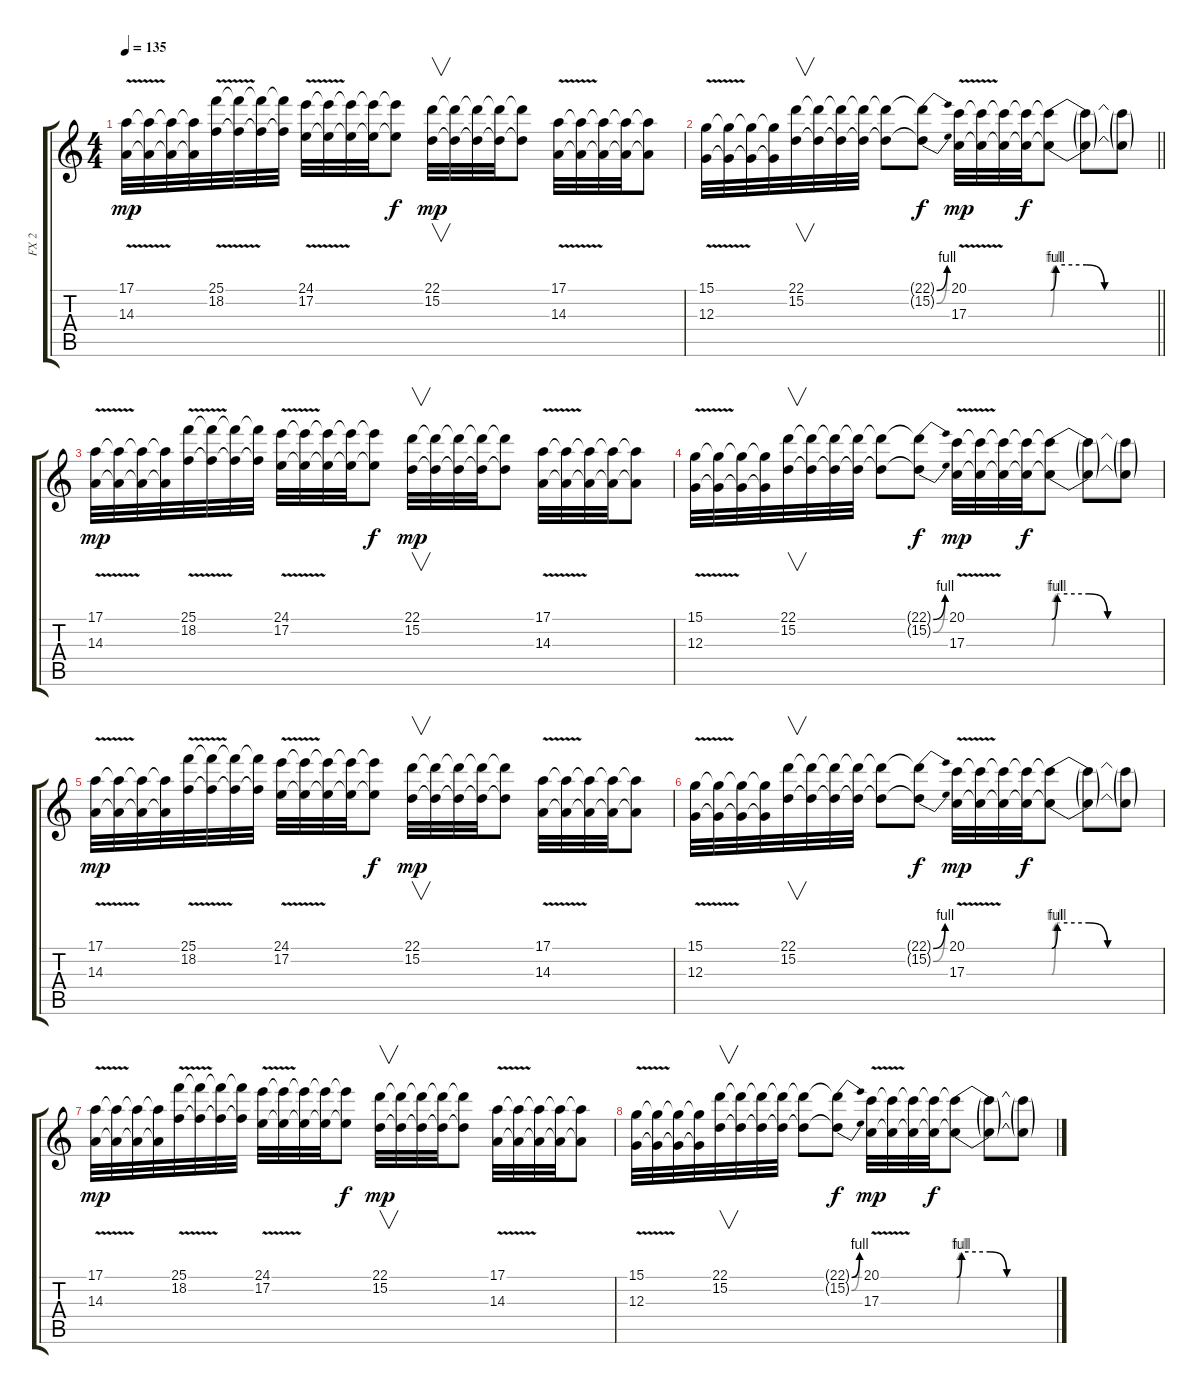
\track ("FX 2" "FX 2") {instrument lead8bassandlead}
\staff {score tabs}
\tuning (E4 B3 G3 D3 A2 E2) {hide}
\ts (4 4)
\tempo 135
\clef g2
\ks c
(17.1 14.3{v}).32{dy mp volume 10} (17.1{t} 14.3{t}).32{volume 9} (17.1{t} 14.3{t}).32{volume 8} (17.1{t} 14.3{t}).32{volume 7} (25.1 18.2{v}).32{volume 10} (25.1{t} 18.2{t}).32{volume 9} (25.1{t} 18.2{t}).32{volume 8} (25.1{t} 18.2{t}).32{volume 7} (24.1 17.2{v}).32{volume 10} (24.1{t} 17.2{t}).32{volume 9} (24.1{t} 17.2{t}).32{volume 8} (24.1{t} 17.2{t}).32{volume 7} (24.1{t} 17.2{t}).8{dy f} (22.1 15.2).32{v dy mp volume 10} (22.1{t} 15.2{t}).32{volume 9} (22.1{t} 15.2{t}).32{volume 8} (22.1{t} 15.2{t}).32{volume 7} (22.1{t} 15.2{t}).8 (17.1 14.3{v}).32{volume 10} (17.1{t} 14.3{t}).32{volume 9} (17.1{t} 14.3{t}).32{volume 8} (17.1{t} 14.3{t}).32{volume 7} (17.1{t} 14.3{t}).8 |
\barLineRight lightlight
(15.1 12.3{v}).32{volume 10} (15.1{t} 12.3{t}).32{volume 9} (15.1{t} 12.3{t}).32{volume 8} (15.1{t} 12.3{t}).32{volume 7} (22.1 15.2).32{v volume 10} (22.1{t} 15.2{t}).32{volume 9} (22.1{t} 15.2{t}).32{volume 8} (22.1{t} 15.2{t}).32{volume 7} (22.1{t} 15.2{t}).8{volume 5} (22.1{be (bend 0 0 60 4) t} 15.2{be (bend 0 0 60 4) t}).8{dy f} (20.1 17.3{v}).32{dy mp volume 10} (20.1{t} 17.3{t}).32{volume 9} (20.1{t} 17.3{t}).32{volume 8} (20.1{t} 17.3{t}).32{dy f volume 7} (20.1{be (custom 0 0 3 4 20 4 30 0 60 0) t} 17.3{be (custom 0 0 2 4 20 4 30 0 60 0) t}).8{volume 5} (20.1{t} 17.3{t}).8{volume 5} (20.1{t} 17.3{t}).8 |
\section ("" "")
(17.1 14.3{v}).32{dy mp volume 10} (17.1{t} 14.3{t}).32{volume 9} (17.1{t} 14.3{t}).32{volume 8} (17.1{t} 14.3{t}).32{volume 7} (25.1 18.2{v}).32{volume 10} (25.1{t} 18.2{t}).32{volume 9} (25.1{t} 18.2{t}).32{volume 8} (25.1{t} 18.2{t}).32{volume 7} (24.1 17.2{v}).32{volume 10} (24.1{t} 17.2{t}).32{volume 9} (24.1{t} 17.2{t}).32{volume 8} (24.1{t} 17.2{t}).32{volume 7} (24.1{t} 17.2{t}).8{dy f} (22.1 15.2).32{v dy mp volume 10} (22.1{t} 15.2{t}).32{volume 9} (22.1{t} 15.2{t}).32{volume 8} (22.1{t} 15.2{t}).32{volume 7} (22.1{t} 15.2{t}).8 (17.1 14.3{v}).32{volume 10} (17.1{t} 14.3{t}).32{volume 9} (17.1{t} 14.3{t}).32{volume 8} (17.1{t} 14.3{t}).32{volume 7} (17.1{t} 14.3{t}).8 |
(15.1 12.3{v}).32{volume 10} (15.1{t} 12.3{t}).32{volume 9} (15.1{t} 12.3{t}).32{volume 8} (15.1{t} 12.3{t}).32{volume 7} (22.1 15.2).32{v volume 10} (22.1{t} 15.2{t}).32{volume 9} (22.1{t} 15.2{t}).32{volume 8} (22.1{t} 15.2{t}).32{volume 7} (22.1{t} 15.2{t}).8{volume 5} (22.1{be (bend 0 0 60 4) t} 15.2{be (bend 0 0 60 4) t}).8{dy f} (20.1 17.3{v}).32{dy mp volume 10} (20.1{t} 17.3{t}).32{volume 9} (20.1{t} 17.3{t}).32{volume 8} (20.1{t} 17.3{t}).32{dy f volume 7} (20.1{be (custom 0 0 3 4 20 4 30 0 60 0) t} 17.3{be (custom 0 0 2 4 20 4 30 0 60 0) t}).8{volume 5} (20.1{t} 17.3{t}).8{volume 5} (20.1{t} 17.3{t}).8 |
(17.1 14.3{v}).32{dy mp volume 10} (17.1{t} 14.3{t}).32{volume 9} (17.1{t} 14.3{t}).32{volume 8} (17.1{t} 14.3{t}).32{volume 7} (25.1 18.2{v}).32{volume 10} (25.1{t} 18.2{t}).32{volume 9} (25.1{t} 18.2{t}).32{volume 8} (25.1{t} 18.2{t}).32{volume 7} (24.1 17.2{v}).32{volume 10} (24.1{t} 17.2{t}).32{volume 9} (24.1{t} 17.2{t}).32{volume 8} (24.1{t} 17.2{t}).32{volume 7} (24.1{t} 17.2{t}).8{dy f} (22.1 15.2).32{v dy mp volume 10} (22.1{t} 15.2{t}).32{volume 9} (22.1{t} 15.2{t}).32{volume 8} (22.1{t} 15.2{t}).32{volume 7} (22.1{t} 15.2{t}).8 (17.1 14.3{v}).32{volume 10} (17.1{t} 14.3{t}).32{volume 9} (17.1{t} 14.3{t}).32{volume 8} (17.1{t} 14.3{t}).32{volume 7} (17.1{t} 14.3{t}).8 |
(15.1 12.3{v}).32{volume 10} (15.1{t} 12.3{t}).32{volume 9} (15.1{t} 12.3{t}).32{volume 8} (15.1{t} 12.3{t}).32{volume 7} (22.1 15.2).32{v volume 10} (22.1{t} 15.2{t}).32{volume 9} (22.1{t} 15.2{t}).32{volume 8} (22.1{t} 15.2{t}).32{volume 7} (22.1{t} 15.2{t}).8{volume 5} (22.1{be (bend 0 0 60 4) t} 15.2{be (bend 0 0 60 4) t}).8{dy f} (20.1 17.3{v}).32{dy mp volume 10} (20.1{t} 17.3{t}).32{volume 9} (20.1{t} 17.3{t}).32{volume 8} (20.1{t} 17.3{t}).32{dy f volume 7} (20.1{be (custom 0 0 3 4 20 4 30 0 60 0) t} 17.3{be (custom 0 0 2 4 20 4 30 0 60 0) t}).8{volume 5} (20.1{t} 17.3{t}).8{volume 5} (20.1{t} 17.3{t}).8 |
(17.1 14.3{v}).32{dy mp volume 10} (17.1{t} 14.3{t}).32{volume 9} (17.1{t} 14.3{t}).32{volume 8} (17.1{t} 14.3{t}).32{volume 7} (25.1 18.2{v}).32{volume 10} (25.1{t} 18.2{t}).32{volume 9} (25.1{t} 18.2{t}).32{volume 8} (25.1{t} 18.2{t}).32{volume 7} (24.1 17.2{v}).32{volume 10} (24.1{t} 17.2{t}).32{volume 9} (24.1{t} 17.2{t}).32{volume 8} (24.1{t} 17.2{t}).32{volume 7} (24.1{t} 17.2{t}).8{dy f} (22.1 15.2).32{v dy mp volume 10} (22.1{t} 15.2{t}).32{volume 9} (22.1{t} 15.2{t}).32{volume 8} (22.1{t} 15.2{t}).32{volume 7} (22.1{t} 15.2{t}).8 (17.1 14.3{v}).32{volume 10} (17.1{t} 14.3{t}).32{volume 9} (17.1{t} 14.3{t}).32{volume 8} (17.1{t} 14.3{t}).32{volume 7} (17.1{t} 14.3{t}).8 |
(15.1 12.3{v}).32{volume 10} (15.1{t} 12.3{t}).32{volume 9} (15.1{t} 12.3{t}).32{volume 8} (15.1{t} 12.3{t}).32{volume 7} (22.1 15.2).32{v volume 10} (22.1{t} 15.2{t}).32{volume 9} (22.1{t} 15.2{t}).32{volume 8} (22.1{t} 15.2{t}).32{volume 7} (22.1{t} 15.2{t}).8{volume 5} (22.1{be (bend 0 0 60 4) t} 15.2{be (bend 0 0 60 4) t}).8{dy f} (20.1 17.3{v}).32{dy mp volume 10} (20.1{t} 17.3{t}).32{volume 9} (20.1{t} 17.3{t}).32{volume 8} (20.1{t} 17.3{t}).32{dy f volume 7} (20.1{be (custom 0 0 3 4 20 4 30 0 60 0) t} 17.3{be (custom 0 0 2 4 20 4 30 0 60 0) t}).8{volume 5} (20.1{t} 17.3{t}).8{volume 5} (20.1{t} 17.3{t}).8
